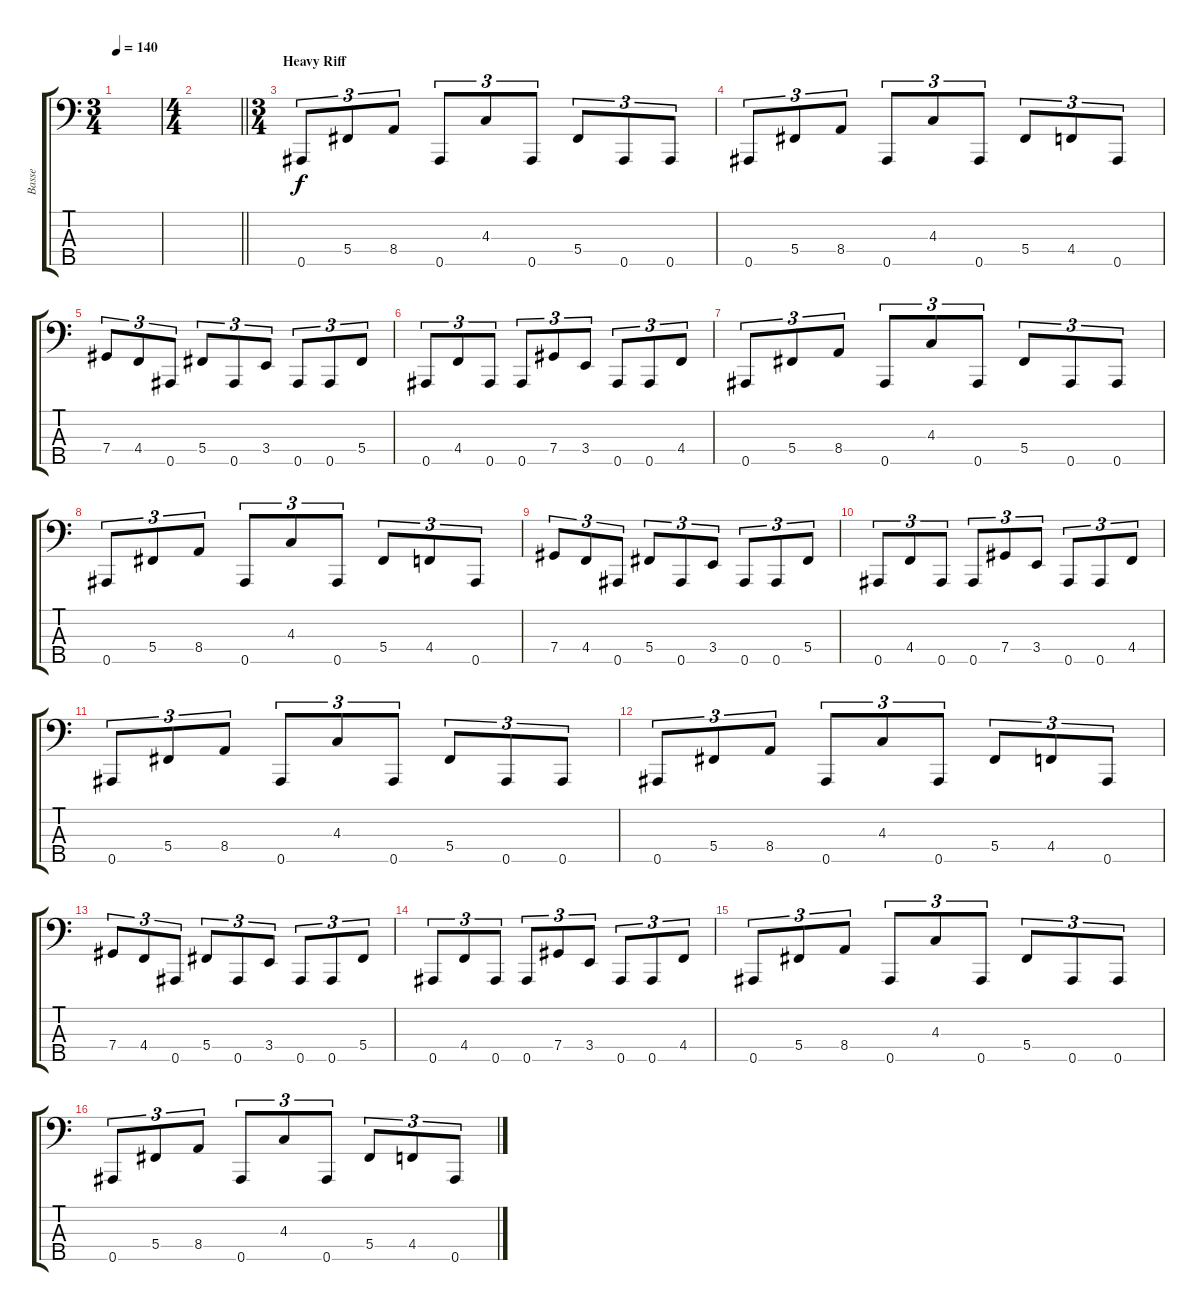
\track ("Basse" "Basse") {instrument electricbasspick}
\staff {score tabs}
\tuning (Gb2 Db2 Ab1 Db1 Bb0) {hide}
\ts (3 4)
\tempo 140
\clef f4
\ks c
|
\ts (4 4)
\barLineRight lightlight
|
\ts (3 4)
\section ("" "Heavy Riff")
0.5.8{tu (3 2) dy f} 5.4.8{tu (3 2)} 8.4.8{tu (3 2)} 0.5.8{tu (3 2)} 4.3.8{tu (3 2)} 0.5.8{tu (3 2)} 5.4.8{tu (3 2)} 0.5.8{tu (3 2)} 0.5.8{tu (3 2)} |
0.5.8{tu (3 2)} 5.4.8{tu (3 2)} 8.4.8{tu (3 2)} 0.5.8{tu (3 2)} 4.3.8{tu (3 2)} 0.5.8{tu (3 2)} 5.4.8{tu (3 2)} 4.4.8{tu (3 2)} 0.5.8{tu (3 2)} |
7.4.8{tu (3 2)} 4.4.8{tu (3 2)} 0.5.8{tu (3 2)} 5.4.8{tu (3 2)} 0.5.8{tu (3 2)} 3.4.8{tu (3 2)} 0.5.8{tu (3 2)} 0.5.8{tu (3 2)} 5.4.8{tu (3 2)} |
0.5.8{tu (3 2)} 4.4.8{tu (3 2)} 0.5.8{tu (3 2)} 0.5.8{tu (3 2)} 7.4.8{tu (3 2)} 3.4.8{tu (3 2)} 0.5.8{tu (3 2)} 0.5.8{tu (3 2)} 4.4.8{tu (3 2)} |
0.5.8{tu (3 2)} 5.4.8{tu (3 2)} 8.4.8{tu (3 2)} 0.5.8{tu (3 2)} 4.3.8{tu (3 2)} 0.5.8{tu (3 2)} 5.4.8{tu (3 2)} 0.5.8{tu (3 2)} 0.5.8{tu (3 2)} |
0.5.8{tu (3 2)} 5.4.8{tu (3 2)} 8.4.8{tu (3 2)} 0.5.8{tu (3 2)} 4.3.8{tu (3 2)} 0.5.8{tu (3 2)} 5.4.8{tu (3 2)} 4.4.8{tu (3 2)} 0.5.8{tu (3 2)} |
7.4.8{tu (3 2)} 4.4.8{tu (3 2)} 0.5.8{tu (3 2)} 5.4.8{tu (3 2)} 0.5.8{tu (3 2)} 3.4.8{tu (3 2)} 0.5.8{tu (3 2)} 0.5.8{tu (3 2)} 5.4.8{tu (3 2)} |
0.5.8{tu (3 2)} 4.4.8{tu (3 2)} 0.5.8{tu (3 2)} 0.5.8{tu (3 2)} 7.4.8{tu (3 2)} 3.4.8{tu (3 2)} 0.5.8{tu (3 2)} 0.5.8{tu (3 2)} 4.4.8{tu (3 2)} |
0.5.8{tu (3 2)} 5.4.8{tu (3 2)} 8.4.8{tu (3 2)} 0.5.8{tu (3 2)} 4.3.8{tu (3 2)} 0.5.8{tu (3 2)} 5.4.8{tu (3 2)} 0.5.8{tu (3 2)} 0.5.8{tu (3 2)} |
0.5.8{tu (3 2)} 5.4.8{tu (3 2)} 8.4.8{tu (3 2)} 0.5.8{tu (3 2)} 4.3.8{tu (3 2)} 0.5.8{tu (3 2)} 5.4.8{tu (3 2)} 4.4.8{tu (3 2)} 0.5.8{tu (3 2)} |
7.4.8{tu (3 2)} 4.4.8{tu (3 2)} 0.5.8{tu (3 2)} 5.4.8{tu (3 2)} 0.5.8{tu (3 2)} 3.4.8{tu (3 2)} 0.5.8{tu (3 2)} 0.5.8{tu (3 2)} 5.4.8{tu (3 2)} |
0.5.8{tu (3 2)} 4.4.8{tu (3 2)} 0.5.8{tu (3 2)} 0.5.8{tu (3 2)} 7.4.8{tu (3 2)} 3.4.8{tu (3 2)} 0.5.8{tu (3 2)} 0.5.8{tu (3 2)} 4.4.8{tu (3 2)} |
0.5.8{tu (3 2)} 5.4.8{tu (3 2)} 8.4.8{tu (3 2)} 0.5.8{tu (3 2)} 4.3.8{tu (3 2)} 0.5.8{tu (3 2)} 5.4.8{tu (3 2)} 0.5.8{tu (3 2)} 0.5.8{tu (3 2)} |
0.5.8{tu (3 2)} 5.4.8{tu (3 2)} 8.4.8{tu (3 2)} 0.5.8{tu (3 2)} 4.3.8{tu (3 2)} 0.5.8{tu (3 2)} 5.4.8{tu (3 2)} 4.4.8{tu (3 2)} 0.5.8{tu (3 2)}
